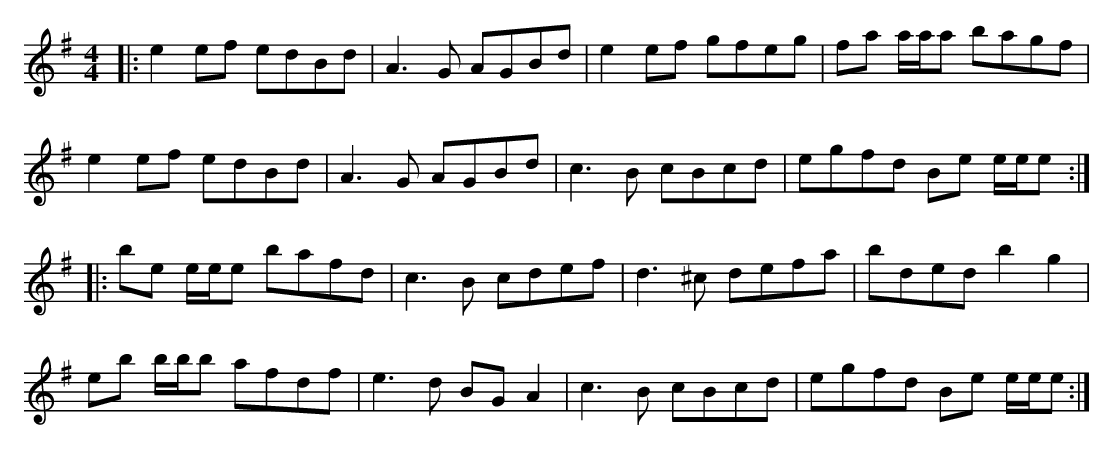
X:1
M:4/4
K:Emin
|:e2 ef edBd|A3 G AGBd|e2 ef gfeg|fa a/a/a bagf|
e2 ef edBd|A3 G AGBd|c3 B cBcd|egfd Be e/e/e:|
|:be e/e/e bafd|c3 B cdef|d3 ^c defa|bded b2 g2|
eb b/b/b afdf|e3 d BG A2|c3 B cBcd|egfd Be e/e/e:|
